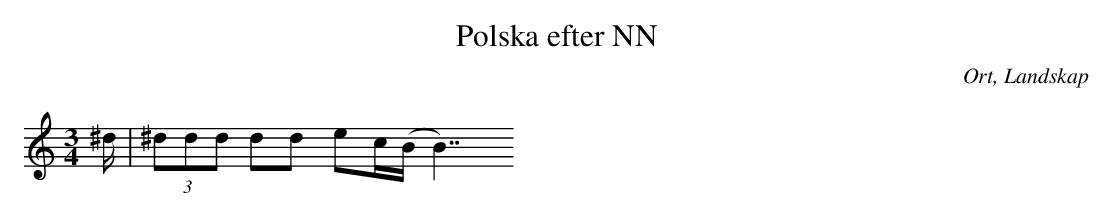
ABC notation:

X:1
T:Polska efter NN
O:Ort, Landskap
M:3/4
L:1/8
K:C
^d/ | (3 ^ddd dd ec/(B/ B7/)
